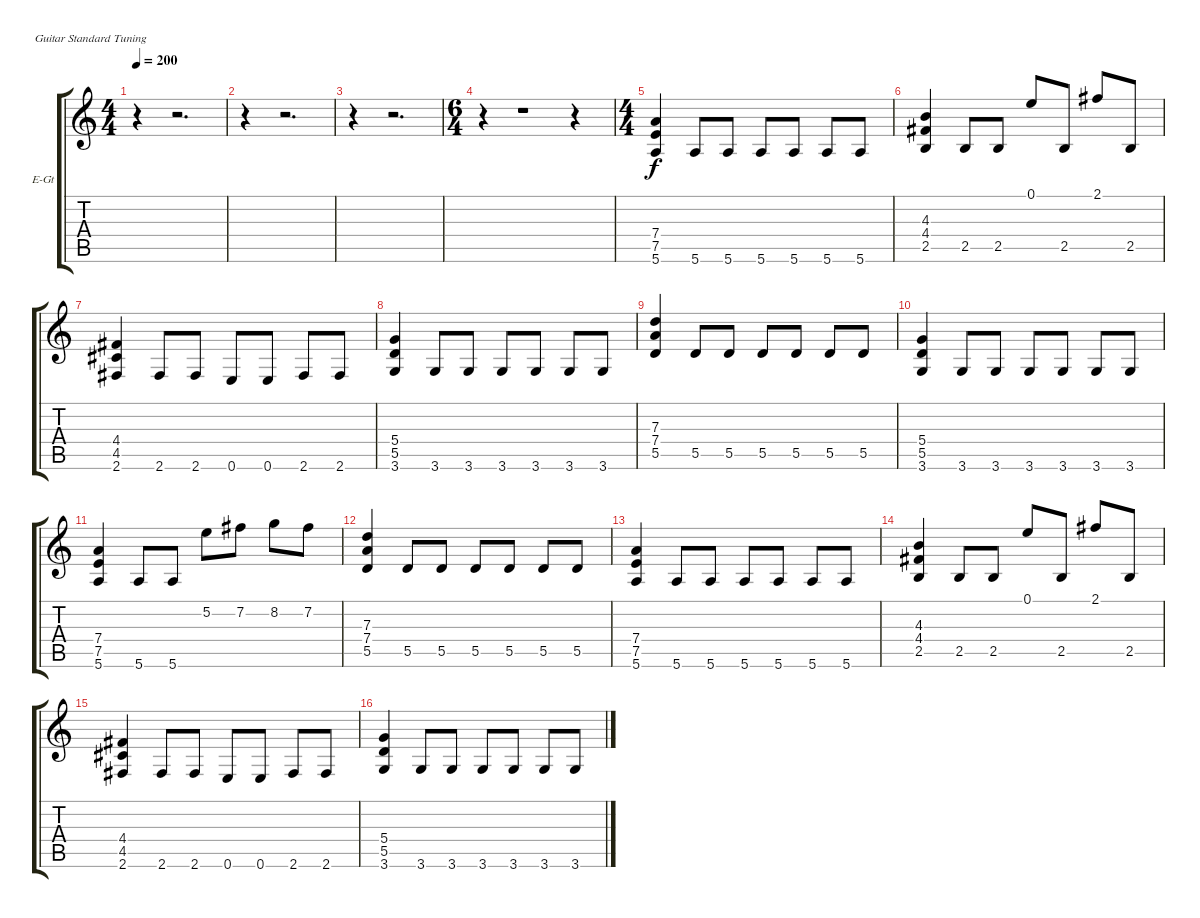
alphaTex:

\bracketExtendMode groupsimilarinstruments
\firstSystemTrackNameOrientation horizontal
\otherSystemsTrackNameOrientation horizontal
\track ("Second Guitar" "E-Gt") {instrument overdrivenguitar}
\staff {score tabs}
\tuning (E4 B3 G3 D3 A2 E2)
\ts (4 4)
\tempo 200
\clef g2
\ks c
r.4{dy f} r.2{d} |
r.4 r.2{d} |
r.4 r.2{d} |
\ts (6 4)
\beaming (8 6 6)
r.4 r.1 r.4 |
\ts (4 4)
\beaming (8 2 2 2 2)
(7.4 7.5 5.6).4 5.6.8 5.6.8 5.6.8 5.6.8 5.6.8 5.6.8 |
(4.3 4.4 2.5).4 2.5.8 2.5.8 0.1.8 2.5.8 2.1.8 2.5.8 |
(4.4 4.5 2.6).4 2.6.8 2.6.8 0.6.8 0.6.8 2.6.8 2.6.8 |
(5.4 5.5 3.6).4 3.6.8 3.6.8 3.6.8 3.6.8 3.6.8 3.6.8 |
(7.3 7.4 5.5).4 5.5.8 5.5.8 5.5.8 5.5.8 5.5.8 5.5.8 |
(5.4 5.5 3.6).4 3.6.8 3.6.8 3.6.8 3.6.8 3.6.8 3.6.8 |
(7.4 7.5 5.6).4 5.6.8 5.6.8 5.2.8 7.2.8 8.2.8 7.2.8 |
(7.3 7.4 5.5).4 5.5.8 5.5.8 5.5.8 5.5.8 5.5.8 5.5.8 |
(7.4 7.5 5.6).4 5.6.8 5.6.8 5.6.8 5.6.8 5.6.8 5.6.8 |
(4.3 4.4 2.5).4 2.5.8 2.5.8 0.1.8 2.5.8 2.1.8 2.5.8 |
(4.4 4.5 2.6).4 2.6.8 2.6.8 0.6.8 0.6.8 2.6.8 2.6.8 |
(5.4 5.5 3.6).4 3.6.8 3.6.8 3.6.8 3.6.8 3.6.8 3.6.8
